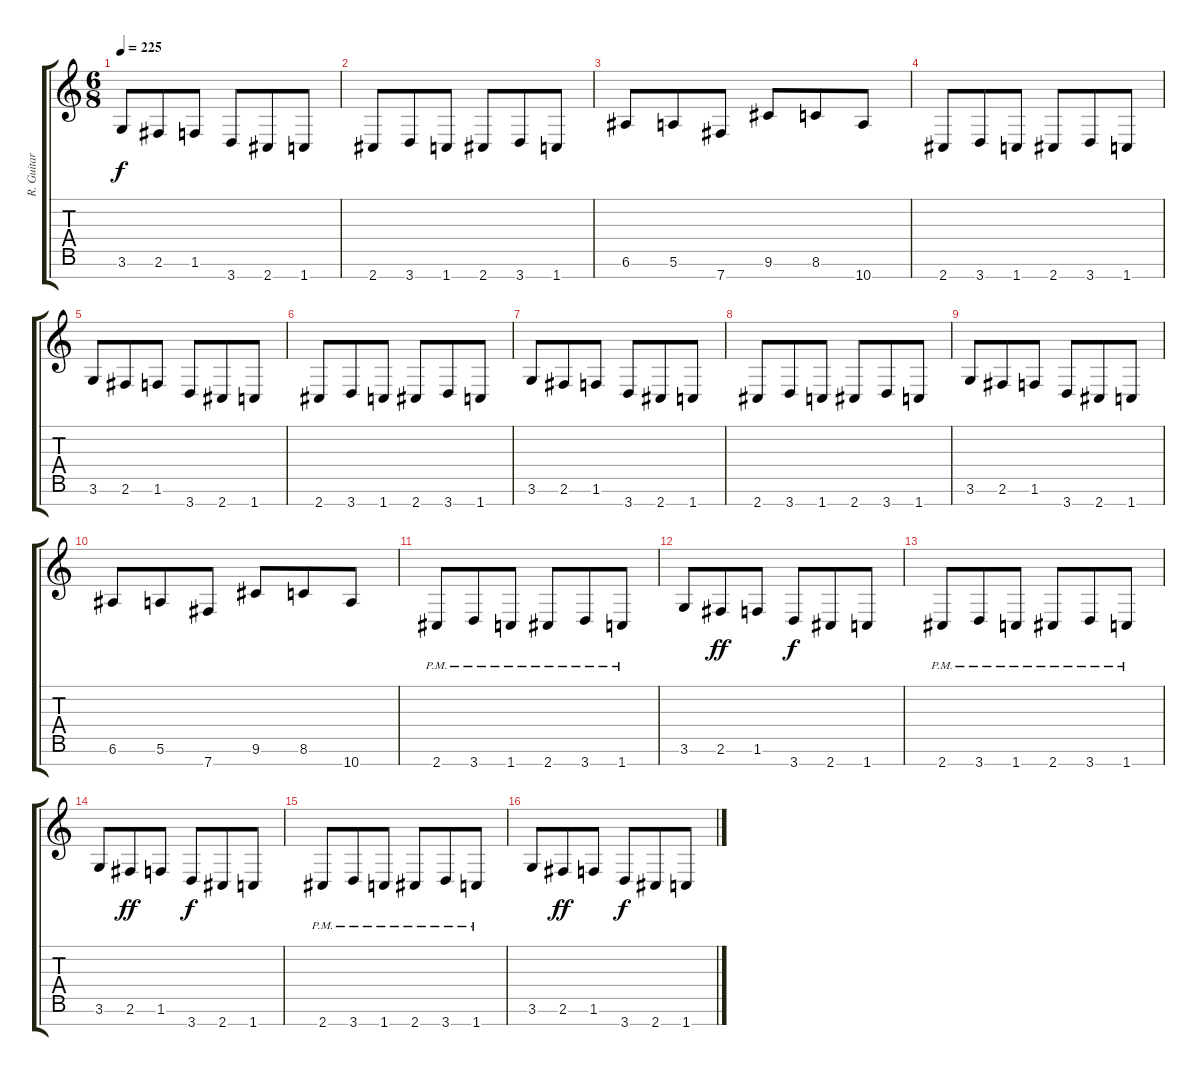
\track ("R. Guitar 1" "R. Guitar ") {instrument distortionguitar}
\staff {score tabs}
\tuning (E4 B3 G3 D3 A2 E2 B1) {hide}
\ts (6 8)
\tempo 225
\clef g2
\ks c
3.6.8{dy f} 2.6.8 1.6.8 3.7.8 2.7.8 1.7.8 |
2.7.8 3.7.8 1.7.8 2.7.8 3.7.8 1.7.8 |
6.6.8 5.6.8 7.7.8 9.6.8 8.6.8 10.7.8 |
2.7.8 3.7.8 1.7.8 2.7.8 3.7.8 1.7.8 |
3.6.8 2.6.8 1.6.8 3.7.8 2.7.8 1.7.8 |
2.7.8 3.7.8 1.7.8 2.7.8 3.7.8 1.7.8 |
3.6.8 2.6.8 1.6.8 3.7.8 2.7.8 1.7.8 |
2.7.8 3.7.8 1.7.8 2.7.8 3.7.8 1.7.8 |
3.6.8 2.6.8 1.6.8 3.7.8 2.7.8 1.7.8 |
6.6.8 5.6.8 7.7.8 9.6.8 8.6.8 10.7.8 |
2.7{pm}.8 3.7{pm}.8 1.7{pm}.8 2.7{pm}.8 3.7{pm}.8 1.7{pm}.8 |
3.6.8 2.6.8{dy ff} 1.6.8 3.7.8{dy f} 2.7.8 1.7.8 |
2.7{pm}.8 3.7{pm}.8 1.7{pm}.8 2.7{pm}.8 3.7{pm}.8 1.7{pm}.8 |
3.6.8 2.6.8{dy ff} 1.6.8 3.7.8{dy f} 2.7.8 1.7.8 |
2.7{pm}.8 3.7{pm}.8 1.7{pm}.8 2.7{pm}.8 3.7{pm}.8 1.7{pm}.8 |
3.6.8 2.6.8{dy ff} 1.6.8 3.7.8{dy f} 2.7.8 1.7.8
